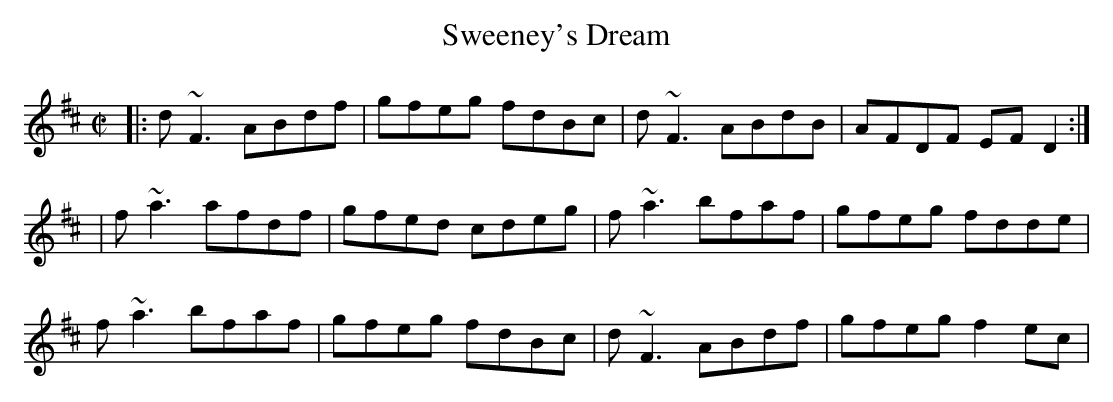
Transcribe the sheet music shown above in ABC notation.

X:1
T:Sweeney's Dream
M:C|
K:D
|: d~F3 ABdf | gfeg fdBc | d~F3 ABdB | AFDF EFD2 :|
| f~a3 afdf | gfed cdeg | f~a3 bfaf | gfeg fdde |
f~a3 bfaf | gfeg fdBc | d~F3 ABdf | gfeg f2ec |
